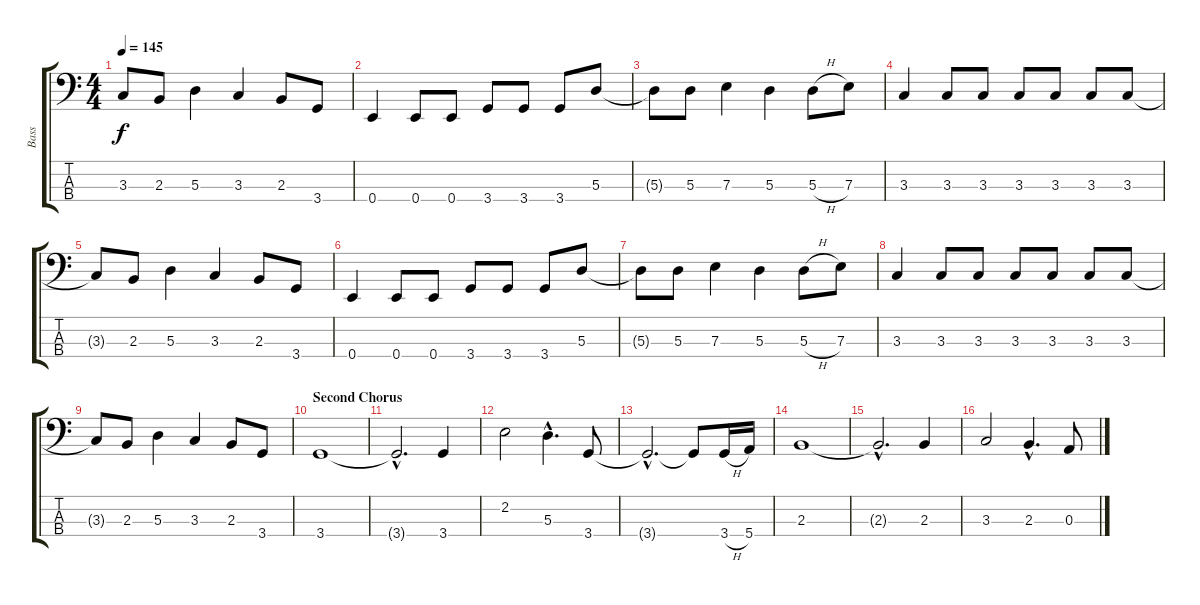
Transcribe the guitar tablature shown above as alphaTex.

\track ("Bass" "Bass") {instrument acousticbass}
\staff {score tabs}
\tuning (G2 D2 A1 E1) {hide}
\ts (4 4)
\tempo 145
\clef f4
\ks c
3.3{t}.8{dy f} 2.3.8 5.3.4 3.3.4 2.3.8 3.4.8 |
0.4.4 0.4.8 0.4.8 3.4.8 3.4.8 3.4.8 5.3.8 |
5.3{t}.8 5.3.8 7.3.4 5.3.4 5.3{h}.8 7.3.8 |
3.3.4 3.3.8 3.3.8 3.3.8 3.3.8 3.3.8 3.3.8 |
3.3{t}.8 2.3.8 5.3.4 3.3.4 2.3.8 3.4.8 |
0.4.4 0.4.8 0.4.8 3.4.8 3.4.8 3.4.8 5.3.8 |
5.3{t}.8 5.3.8 7.3.4 5.3.4 5.3{h}.8 7.3.8 |
3.3.4 3.3.8 3.3.8 3.3.8 3.3.8 3.3.8 3.3.8 |
3.3{t}.8 2.3.8 5.3.4 3.3.4 2.3.8 3.4.8 |
\section ("" "Second Chorus")
3.4.1 |
3.4{hac t}.2{d} 3.4.4 |
2.2.2 5.3{hac}.4{d} 3.4.8 |
3.4{hac t}.2{d} 3.4{t}.8 3.4{h}.16 5.4.16 |
2.3.1 |
2.3{hac t}.2{d} 2.3.4 |
3.3.2 2.3{hac}.4{d} 0.3.8
